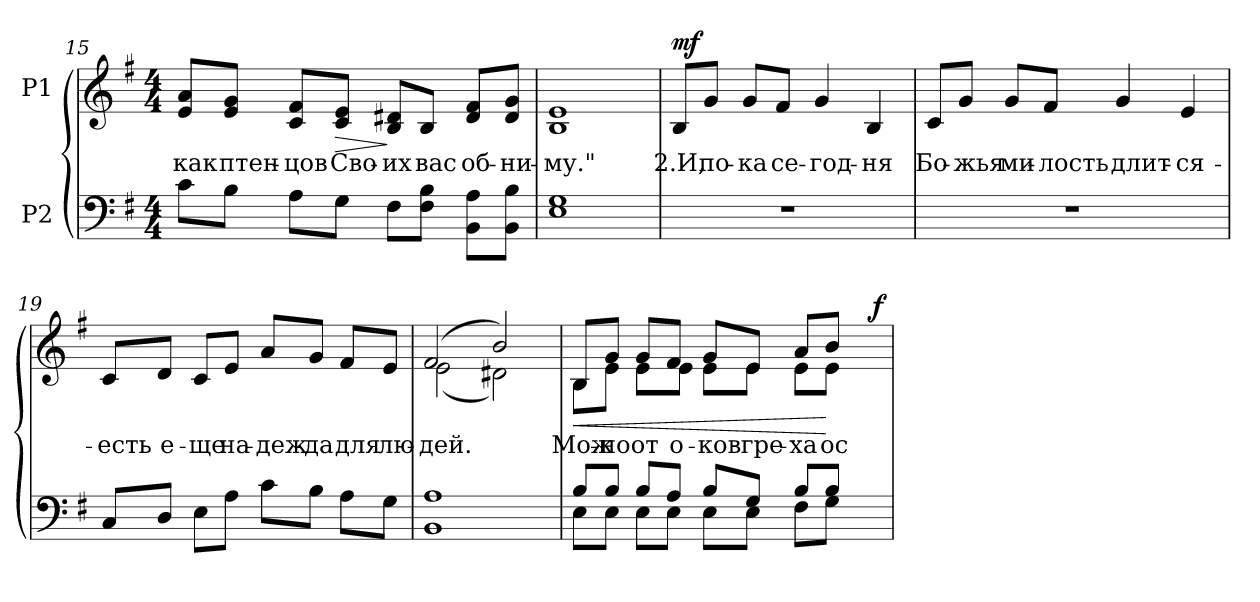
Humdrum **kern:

**kern	**kern	**text	**dynam
*part2	*part1	*part1	*part1
*staff2	*staff1	*staff1	*staff1
*I"P2	*I"P1	*	*
*clefF4	*clefG2	*	*
*k[f#]	*k[f#]	*	*
*e:	*e:	*	*
*M4/4	*M4/4	*	*
=15	=15	=15	=15
!	!	!LO:LY:b:color=#000000	!
8ci\L	8ei/ 8ai/L	как	.
!	!	!LO:LY:b:color=#000000	!
8Bi\J	8ei/ 8gi/J	птен-	.
!	!	!LO:LY:b:color=#000000	!
8Ai\L	8ci/ 8f#i/L	-цов	.
!	!	!LO:LY:b:color=#000000	!LO:HP:b
8Gi\J	8ci/ 8ei/J	Сво-	>
!	!	!LO:LY:b:color=#000000	!
8F#i\L	8Bi/ 8d#Xi/L	-их	]
!	!	!LO:LY:b:color=#000000	!
8F#i\ 8Bi\J	8Bi/J	вас	.
!	!	!LO:LY:b:color=#000000	!
8BBi\ 8Ai\L	8d#i/ 8f#i/L	об-	.
!	!	!LO:LY:b:color=#000000	!
8BBi\ 8Bi\J	8d#i/ 8gi/J	-ни-	.
=16	=16	=16	=16
!	!	!LO:LY:b:color=#000000	!
1Ei 1Gi	1Bi 1ei	-му."	.
!!LO:PB:g=z
=17	=17	=17	=17
!	!	!LO:LY:b:color=#000000	!
1r	8Bi/L	2.И,	mf
!	!	!LO:LY:b:color=#000000	!
.	8gi/J	по-	.
!	!	!LO:LY:b:color=#000000	!
.	8gi/L	-ка	.
!	!	!LO:LY:b:color=#000000	!
.	8f#i/J	се-	.
!	!	!LO:LY:b:color=#000000	!
.	4gi/	-год-	.
!	!	!LO:LY:b:color=#000000	!
.	4Bi/	-ня	.
=18	=18	=18	=18
!	!	!LO:LY:b:color=#000000	!
1r	8ci/L	Бо-	.
!	!	!LO:LY:b:color=#000000	!
.	8gi/J	-жья	.
!	!	!LO:LY:b:color=#000000	!
.	8gi/L	ми-	.
!	!	!LO:LY:b:color=#000000	!
.	8f#i/J	-лость	.
!	!	!LO:LY:b:color=#000000	!
.	4gi/	длит-	.
!	!	!LO:LY:b:color=#000000	!
.	4ei/	-ся-	.
=19	=19	=19	=19
!	!	!LO:LY:b:color=#000000	!
8Ci/L	8ci/L	-есть	.
!	!	!LO:LY:b:color=#000000	!
8Di/J	8di/J	е-	.
!	!	!LO:LY:b:color=#000000	!
8Ei\L	8ci/L	-ще	.
!	!	!LO:LY:b:color=#000000	!
8Ai\J	8ei/J	на-	.
!	!	!LO:LY:b:color=#000000	!
8ci\L	8ai/L	-деж-	.
!	!	!LO:LY:b:color=#000000	!
8Bi\J	8gi/J	-да	.
!	!	!LO:LY:b:color=#000000	!
8Ai\L	8f#i/L	для	.
!	!	!LO:LY:b:color=#000000	!
8Gi\J	8ei/J	лю-	.
=20	=20	=20	=20
*^	*	*	*
!	!	!	!LO:LY:b:color=#000000	!
*	*	*^	*	*
1Ai	1BBi	(2f#i/	(2ei\	-дей.	.
.	.	2bi/)	2d#Xi\)	.	.
*	*	*v	*v	*	*
!!LO:LB:g=z
=21	=21	=21	=21	=21
*	*	*^	*	*
!	!	!	!	!LO:LY:b:color=#000000	!LO:HP:b
*	*	*	*^	*	*
8Bi/L	8Ei\L	8Bi/L	8Bi\L	2ryy	Мож-	<
!	!	!	!	!	!LO:LY:b:color=#000000	!
8Bi/J	8Ei\J	8gi/J	8ei\J	.	-но	.
!	!	!	!	!	!LO:LY:b:color=#000000	!
8Bi/L	8Ei\L	8gi/L	8ei\L	.	от	.
!	!	!	!	!	!LO:LY:b:color=#000000	!
8Ai/J	8Ei\J	8f#i/J	8ei\J	.	о-	.
!	!	!	!	!	!LO:LY:b:color=#000000	!
8Bi/L	8Ei\L	8gi/L	8ei\L	4ryy	-ков	.
!	!	!	!	!	!LO:LY:b:color=#000000	!
8Gi/J	8Ei\J	8ei/J	8ei\J	.	гре-	.
!	!	!	!	!	!LO:LY:b:color=#000000	!
8Bi/L	8F#i\L	8ai/L	8ei\L	8ryy	-ха	.
!	!	!	!	!	!LO:LY:b:color=#000000	!
8Bi/J	8Gi\J	8bi/J	8ei\J	16ryy	ос-	[
.	.	.	.	32ryy	.	.
.	.	.	.	64ryy	.	.
.	.	.	.	128...ryy	.	.
.	.	.	.	1024ryy	.	f
*v	*v	*	*	*	*	*
*	*v	*v	*v	*	*
=	=	=	=
*-	*-	*-	*-
